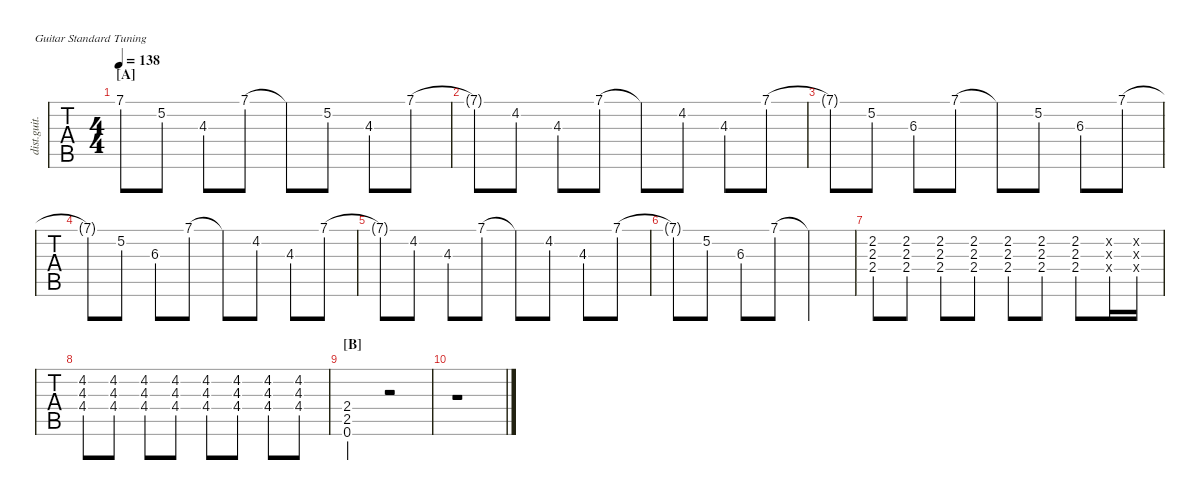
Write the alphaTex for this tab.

\defaultSystemsLayout 4
\hideDynamics
\bracketExtendMode nobrackets
\track ("Distortion Guitar" "dist.guit.") {defaultSystemsLayout 4 instrument distortionguitar}
\staff {tabs}
\tuning (E4 B3 G3 D3 A2 E2)
\ts (4 4)
\section ("A" "")
\tempo 138
\clef g2
\ks c
7.1{t}.8{dy mf} 5.2.8 4.3.8 7.1.8 7.1{t}.8 5.2.8 4.3.8 7.1.8 |
7.1{t}.8 4.2{acc #}.8 4.3.8 7.1.8 7.1{t}.8 4.2{acc #}.8 4.3.8 7.1.8 |
7.1{t}.8 5.2.8 6.3{acc #}.8 7.1.8 7.1{t}.8 5.2.8 6.3{acc #}.8 7.1.8 |
7.1{t}.8 5.2.8 6.3{acc #}.8 7.1.8 7.1{t}.8 4.2{acc #}.8 4.3.8 7.1.8 |
7.1{t}.8 4.2{acc #}.8 4.3.8 7.1.8 7.1{t}.8 4.2{acc #}.8 4.3.8 7.1.8 |
7.1{t}.8 5.2.8 6.3{acc #}.8 7.1.8 7.1{t}.2 |
(2.2{acc #} 2.3 2.4).8{instrument distortionguitar} (2.2{acc #} 2.3 2.4).8 (2.2{acc #} 2.3 2.4).8 (2.2{acc #} 2.3 2.4).8 (2.2{acc #} 2.3 2.4).8 (2.2{acc #} 2.3 2.4).8 (2.2{acc #} 2.3 2.4).8 (0.4{x} 0.3{x} 0.2{x}).16 (0.2{x} 0.3{x} 0.4{x}).16 |
(4.2{acc #} 4.3 4.4{acc #}).8 (4.2{acc #} 4.3 4.4{acc #}).8 (4.2{acc #} 4.3 4.4{acc #}).8 (4.2{acc #} 4.3 4.4{acc #}).8 (4.2{acc #} 4.3 4.4{acc #}).8 (4.2{acc #} 4.3 4.4{acc #}).8 (4.2{acc #} 4.3 4.4{acc #}).8 (4.2{acc #} 4.3 4.4{acc #}).8 |
\section ("B" "")
(2.4 2.5 0.6).2 r.2 |
r.1
